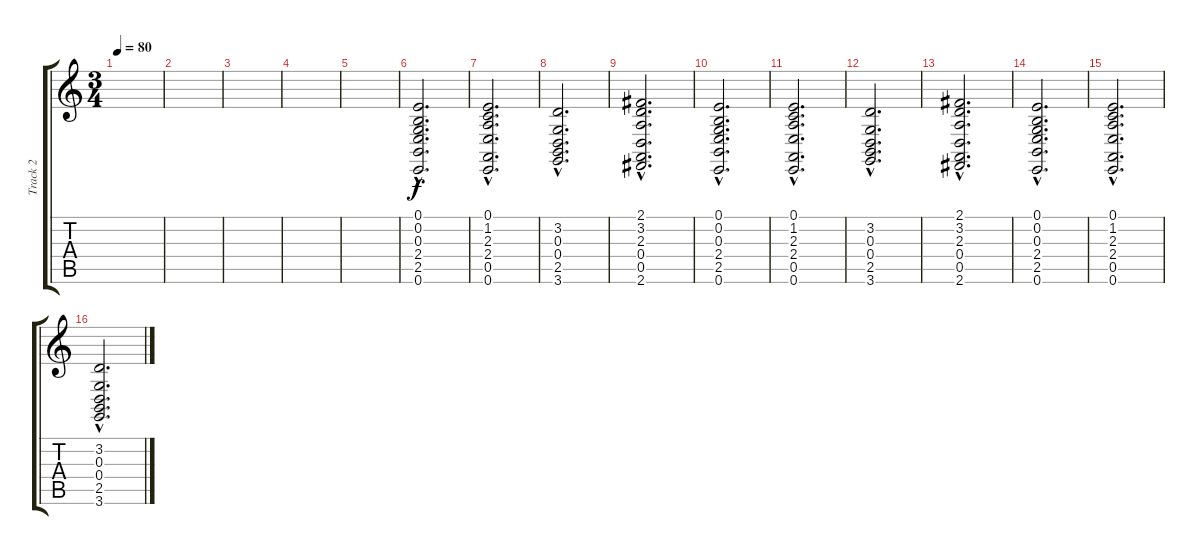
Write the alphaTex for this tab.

\track ("Track 2" "Track 2") {instrument acousticgrandpiano}
\staff {score tabs}
\tuning (E4 B3 G3 D3 A2 E2) {hide}
\ts (3 4)
\tempo 80
\clef g2
\ks c
|
|
|
|
|
(0.1{hac} 0.2{hac} 0.3{hac} 2.4{hac} 2.5{hac} 0.6{hac}).2{d} |
(0.1{hac} 1.2{hac} 2.3{hac} 2.4{hac} 0.5{hac} 0.6{hac}).2{d} |
(3.2{hac} 0.3{hac} 0.4{hac} 2.5{hac} 3.6{hac}).2{d} |
(2.1{hac} 3.2{hac} 2.3{hac} 0.4{hac} 0.5{hac} 2.6{hac}).2{d} |
(0.1{hac} 0.2{hac} 0.3{hac} 2.4{hac} 2.5{hac} 0.6{hac}).2{d} |
(0.1{hac} 1.2{hac} 2.3{hac} 2.4{hac} 0.5{hac} 0.6{hac}).2{d} |
(3.2{hac} 0.3{hac} 0.4{hac} 2.5{hac} 3.6{hac}).2{d} |
(2.1{hac} 3.2{hac} 2.3{hac} 0.4{hac} 0.5{hac} 2.6{hac}).2{d} |
(0.1{hac} 0.2{hac} 0.3{hac} 2.4{hac} 2.5{hac} 0.6{hac}).2{d} |
(0.1{hac} 1.2{hac} 2.3{hac} 2.4{hac} 0.5{hac} 0.6{hac}).2{d} |
(3.2{hac} 0.3{hac} 0.4{hac} 2.5{hac} 3.6{hac}).2{d}
